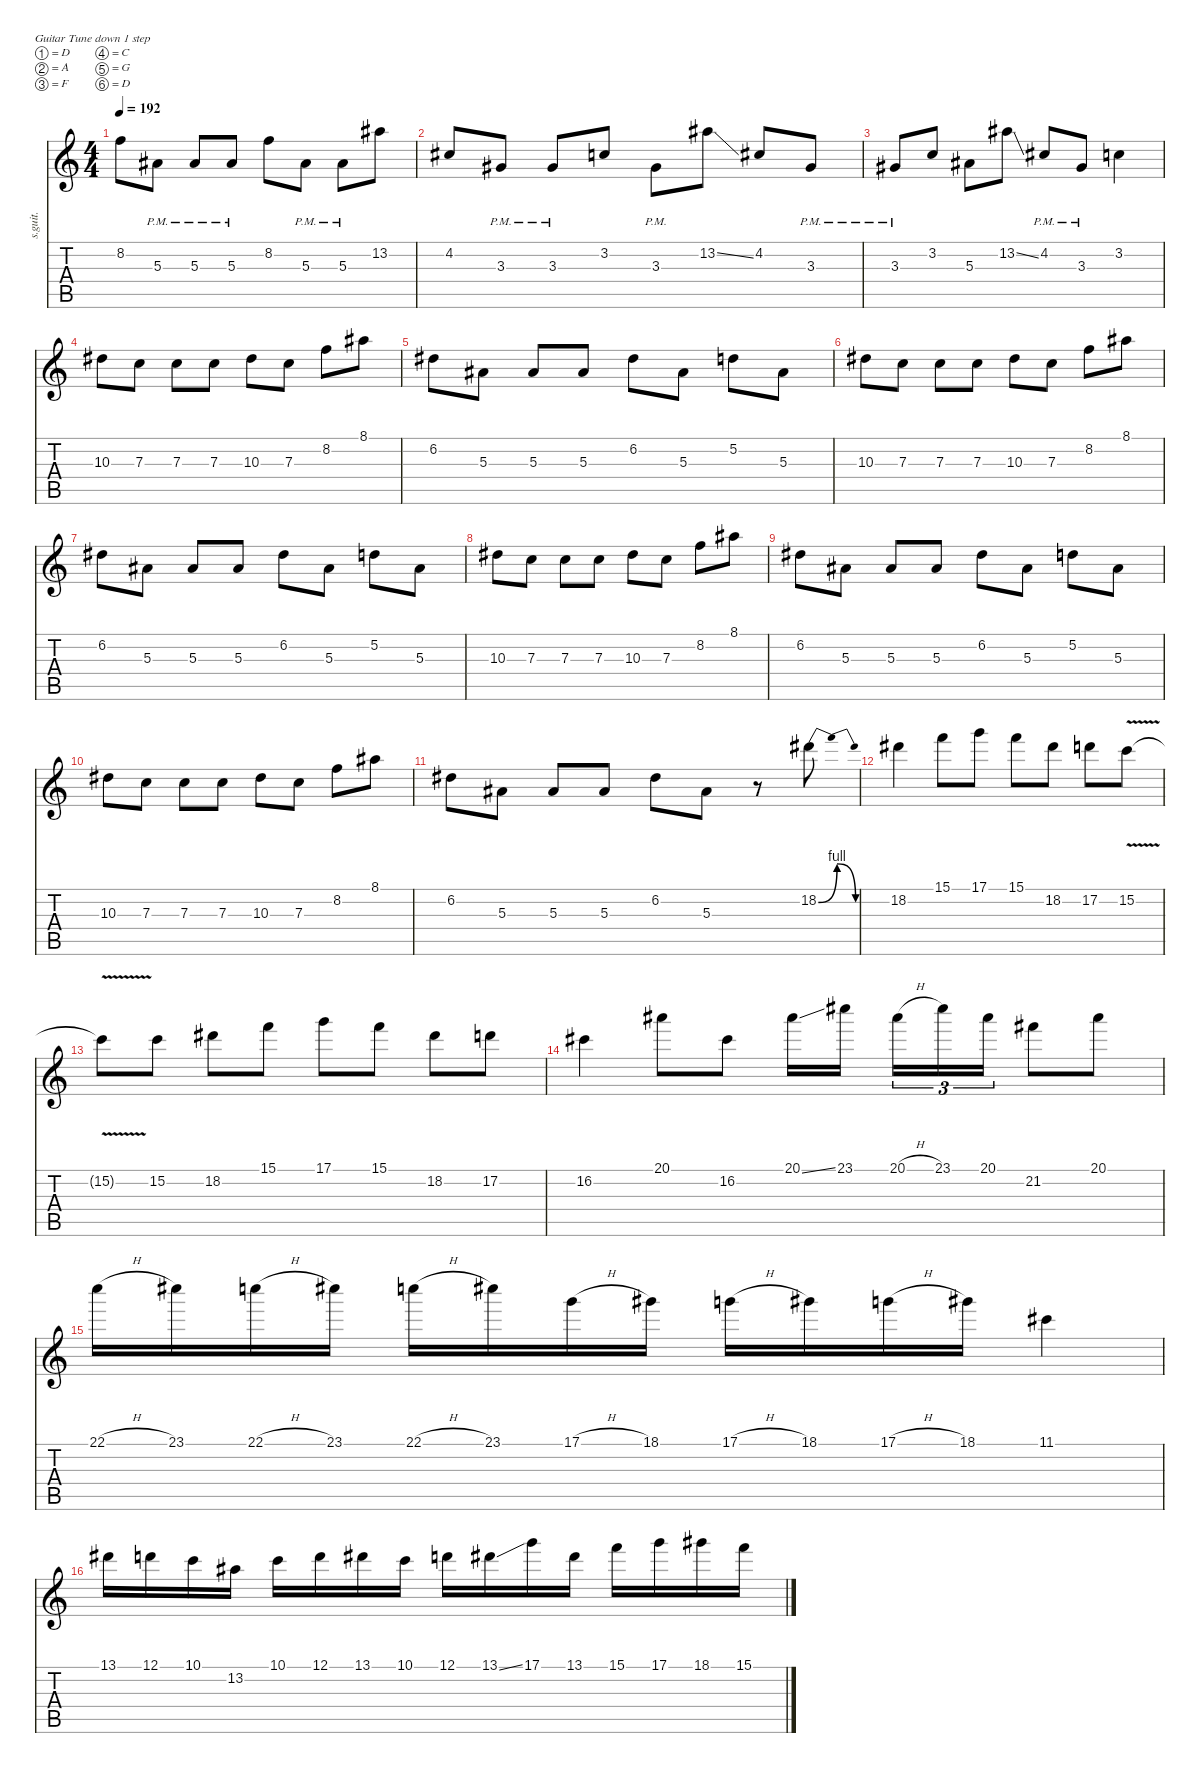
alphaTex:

\defaultSystemsLayout 4
\hideDynamics
\bracketExtendMode nobrackets
\track ("Alexi Laiho" "s.guit.") {instrument distortionguitar}
\staff {score tabs}
\tuning (D4 A3 F3 C3 G2 D2)
\ts (4 4)
\tempo 192
\clef g2
\ks c
8.2.8{lyrics (0 "") lyrics (1 "") lyrics (2 "") lyrics (3 "") lyrics (4 "") dy f} 5.3{pm acc #}.8{lyrics (0 "") lyrics (1 "") lyrics (2 "") lyrics (3 "") lyrics (4 "")} 5.3{pm acc #}.8{lyrics (0 "") lyrics (1 "") lyrics (2 "") lyrics (3 "") lyrics (4 "")} 5.3{pm acc #}.8{lyrics (0 "") lyrics (1 "") lyrics (2 "") lyrics (3 "") lyrics (4 "")} 8.2.8{lyrics (0 "") lyrics (1 "") lyrics (2 "") lyrics (3 "") lyrics (4 "")} 5.3{pm acc #}.8{lyrics (0 "") lyrics (1 "") lyrics (2 "") lyrics (3 "") lyrics (4 "")} 5.3{pm acc #}.8{lyrics (0 "") lyrics (1 "") lyrics (2 "") lyrics (3 "") lyrics (4 "")} 13.2{acc #}.8{lyrics (0 "") lyrics (1 "") lyrics (2 "") lyrics (3 "") lyrics (4 "")} |
4.2{acc #}.8{lyrics (0 "") lyrics (1 "") lyrics (2 "") lyrics (3 "") lyrics (4 "")} 3.3{pm acc #}.8{lyrics (0 "") lyrics (1 "") lyrics (2 "") lyrics (3 "") lyrics (4 "")} 3.3{pm acc #}.8{lyrics (0 "") lyrics (1 "") lyrics (2 "") lyrics (3 "") lyrics (4 "")} 3.2.8{lyrics (0 "") lyrics (1 "") lyrics (2 "") lyrics (3 "") lyrics (4 "")} 3.3{pm acc #}.8{lyrics (0 "") lyrics (1 "") lyrics (2 "") lyrics (3 "") lyrics (4 "")} 13.2{ss acc #}.8{lyrics (0 "") lyrics (1 "") lyrics (2 "") lyrics (3 "") lyrics (4 "")} 4.2{acc #}.8{lyrics (0 "") lyrics (1 "") lyrics (2 "") lyrics (3 "") lyrics (4 "")} 3.3{pm acc #}.8{lyrics (0 "") lyrics (1 "") lyrics (2 "") lyrics (3 "") lyrics (4 "")} |
3.3{pm acc #}.8{lyrics (0 "") lyrics (1 "") lyrics (2 "") lyrics (3 "") lyrics (4 "")} 3.2.8{lyrics (0 "") lyrics (1 "") lyrics (2 "") lyrics (3 "") lyrics (4 "")} 5.3{acc #}.8{lyrics (0 "") lyrics (1 "") lyrics (2 "") lyrics (3 "") lyrics (4 "")} 13.2{ss acc #}.8{lyrics (0 "") lyrics (1 "") lyrics (2 "") lyrics (3 "") lyrics (4 "")} 4.2{pm acc #}.8{lyrics (0 "") lyrics (1 "") lyrics (2 "") lyrics (3 "") lyrics (4 "")} 3.3{pm acc #}.8{lyrics (0 "") lyrics (1 "") lyrics (2 "") lyrics (3 "") lyrics (4 "")} 3.2.4{lyrics (0 "") lyrics (1 "") lyrics (2 "") lyrics (3 "") lyrics (4 "")} |
10.3{acc #}.8{lyrics (0 "") lyrics (1 "") lyrics (2 "") lyrics (3 "") lyrics (4 "")} 7.3.8{lyrics (0 "") lyrics (1 "") lyrics (2 "") lyrics (3 "") lyrics (4 "")} 7.3.8{lyrics (0 "") lyrics (1 "") lyrics (2 "") lyrics (3 "") lyrics (4 "")} 7.3.8{lyrics (0 "") lyrics (1 "") lyrics (2 "") lyrics (3 "") lyrics (4 "")} 10.3{acc #}.8{lyrics (0 "") lyrics (1 "") lyrics (2 "") lyrics (3 "") lyrics (4 "")} 7.3.8{lyrics (0 "") lyrics (1 "") lyrics (2 "") lyrics (3 "") lyrics (4 "")} 8.2.8{lyrics (0 "") lyrics (1 "") lyrics (2 "") lyrics (3 "") lyrics (4 "")} 8.1{acc #}.8{lyrics (0 "") lyrics (1 "") lyrics (2 "") lyrics (3 "") lyrics (4 "")} |
6.2{acc #}.8{lyrics (0 "") lyrics (1 "") lyrics (2 "") lyrics (3 "") lyrics (4 "")} 5.3{acc #}.8{lyrics (0 "") lyrics (1 "") lyrics (2 "") lyrics (3 "") lyrics (4 "")} 5.3{acc #}.8{lyrics (0 "") lyrics (1 "") lyrics (2 "") lyrics (3 "") lyrics (4 "")} 5.3{acc #}.8{lyrics (0 "") lyrics (1 "") lyrics (2 "") lyrics (3 "") lyrics (4 "")} 6.2{acc #}.8{lyrics (0 "") lyrics (1 "") lyrics (2 "") lyrics (3 "") lyrics (4 "")} 5.3{acc #}.8{lyrics (0 "") lyrics (1 "") lyrics (2 "") lyrics (3 "") lyrics (4 "")} 5.2.8{lyrics (0 "") lyrics (1 "") lyrics (2 "") lyrics (3 "") lyrics (4 "")} 5.3{acc #}.8{lyrics (0 "") lyrics (1 "") lyrics (2 "") lyrics (3 "") lyrics (4 "")} |
10.3{acc #}.8{lyrics (0 "") lyrics (1 "") lyrics (2 "") lyrics (3 "") lyrics (4 "")} 7.3.8{lyrics (0 "") lyrics (1 "") lyrics (2 "") lyrics (3 "") lyrics (4 "")} 7.3.8{lyrics (0 "") lyrics (1 "") lyrics (2 "") lyrics (3 "") lyrics (4 "")} 7.3.8{lyrics (0 "") lyrics (1 "") lyrics (2 "") lyrics (3 "") lyrics (4 "")} 10.3{acc #}.8{lyrics (0 "") lyrics (1 "") lyrics (2 "") lyrics (3 "") lyrics (4 "")} 7.3.8{lyrics (0 "") lyrics (1 "") lyrics (2 "") lyrics (3 "") lyrics (4 "")} 8.2.8{lyrics (0 "") lyrics (1 "") lyrics (2 "") lyrics (3 "") lyrics (4 "")} 8.1{acc #}.8{lyrics (0 "") lyrics (1 "") lyrics (2 "") lyrics (3 "") lyrics (4 "")} |
6.2{acc #}.8{lyrics (0 "") lyrics (1 "") lyrics (2 "") lyrics (3 "") lyrics (4 "")} 5.3{acc #}.8{lyrics (0 "") lyrics (1 "") lyrics (2 "") lyrics (3 "") lyrics (4 "")} 5.3{acc #}.8{lyrics (0 "") lyrics (1 "") lyrics (2 "") lyrics (3 "") lyrics (4 "")} 5.3{acc #}.8{lyrics (0 "") lyrics (1 "") lyrics (2 "") lyrics (3 "") lyrics (4 "")} 6.2{acc #}.8{lyrics (0 "") lyrics (1 "") lyrics (2 "") lyrics (3 "") lyrics (4 "")} 5.3{acc #}.8{lyrics (0 "") lyrics (1 "") lyrics (2 "") lyrics (3 "") lyrics (4 "")} 5.2.8{lyrics (0 "") lyrics (1 "") lyrics (2 "") lyrics (3 "") lyrics (4 "")} 5.3{acc #}.8{lyrics (0 "") lyrics (1 "") lyrics (2 "") lyrics (3 "") lyrics (4 "")} |
10.3{acc #}.8{lyrics (0 "") lyrics (1 "") lyrics (2 "") lyrics (3 "") lyrics (4 "")} 7.3.8{lyrics (0 "") lyrics (1 "") lyrics (2 "") lyrics (3 "") lyrics (4 "")} 7.3.8{lyrics (0 "") lyrics (1 "") lyrics (2 "") lyrics (3 "") lyrics (4 "")} 7.3.8{lyrics (0 "") lyrics (1 "") lyrics (2 "") lyrics (3 "") lyrics (4 "")} 10.3{acc #}.8{lyrics (0 "") lyrics (1 "") lyrics (2 "") lyrics (3 "") lyrics (4 "")} 7.3.8{lyrics (0 "") lyrics (1 "") lyrics (2 "") lyrics (3 "") lyrics (4 "")} 8.2.8{lyrics (0 "") lyrics (1 "") lyrics (2 "") lyrics (3 "") lyrics (4 "")} 8.1{acc #}.8{lyrics (0 "") lyrics (1 "") lyrics (2 "") lyrics (3 "") lyrics (4 "")} |
6.2{acc #}.8{lyrics (0 "") lyrics (1 "") lyrics (2 "") lyrics (3 "") lyrics (4 "")} 5.3{acc #}.8{lyrics (0 "") lyrics (1 "") lyrics (2 "") lyrics (3 "") lyrics (4 "")} 5.3{acc #}.8{lyrics (0 "") lyrics (1 "") lyrics (2 "") lyrics (3 "") lyrics (4 "")} 5.3{acc #}.8{lyrics (0 "") lyrics (1 "") lyrics (2 "") lyrics (3 "") lyrics (4 "")} 6.2{acc #}.8{lyrics (0 "") lyrics (1 "") lyrics (2 "") lyrics (3 "") lyrics (4 "")} 5.3{acc #}.8{lyrics (0 "") lyrics (1 "") lyrics (2 "") lyrics (3 "") lyrics (4 "")} 5.2.8{lyrics (0 "") lyrics (1 "") lyrics (2 "") lyrics (3 "") lyrics (4 "")} 5.3{acc #}.8{lyrics (0 "") lyrics (1 "") lyrics (2 "") lyrics (3 "") lyrics (4 "")} |
10.3{acc #}.8{lyrics (0 "") lyrics (1 "") lyrics (2 "") lyrics (3 "") lyrics (4 "")} 7.3.8{lyrics (0 "") lyrics (1 "") lyrics (2 "") lyrics (3 "") lyrics (4 "")} 7.3.8{lyrics (0 "") lyrics (1 "") lyrics (2 "") lyrics (3 "") lyrics (4 "")} 7.3.8{lyrics (0 "") lyrics (1 "") lyrics (2 "") lyrics (3 "") lyrics (4 "")} 10.3{acc #}.8{lyrics (0 "") lyrics (1 "") lyrics (2 "") lyrics (3 "") lyrics (4 "")} 7.3.8{lyrics (0 "") lyrics (1 "") lyrics (2 "") lyrics (3 "") lyrics (4 "")} 8.2.8{lyrics (0 "") lyrics (1 "") lyrics (2 "") lyrics (3 "") lyrics (4 "")} 8.1{acc #}.8{lyrics (0 "") lyrics (1 "") lyrics (2 "") lyrics (3 "") lyrics (4 "")} |
6.2{acc #}.8{lyrics (0 "") lyrics (1 "") lyrics (2 "") lyrics (3 "") lyrics (4 "")} 5.3{acc #}.8{lyrics (0 "") lyrics (1 "") lyrics (2 "") lyrics (3 "") lyrics (4 "")} 5.3{acc #}.8{lyrics (0 "") lyrics (1 "") lyrics (2 "") lyrics (3 "") lyrics (4 "")} 5.3{acc #}.8{lyrics (0 "") lyrics (1 "") lyrics (2 "") lyrics (3 "") lyrics (4 "")} 6.2{acc #}.8{lyrics (0 "") lyrics (1 "") lyrics (2 "") lyrics (3 "") lyrics (4 "")} 5.3{acc #}.8{lyrics (0 "") lyrics (1 "") lyrics (2 "") lyrics (3 "") lyrics (4 "")} r.8 18.2{be (bendrelease 0 0 30 4 30 4 60 0) acc #}.8{lyrics (0 "") lyrics (1 "") lyrics (2 "") lyrics (3 "") lyrics (4 "")} |
18.2{acc #}.4{lyrics (0 "") lyrics (1 "") lyrics (2 "") lyrics (3 "") lyrics (4 "")} 15.1.8{lyrics (0 "") lyrics (1 "") lyrics (2 "") lyrics (3 "") lyrics (4 "")} 17.1.8{lyrics (0 "") lyrics (1 "") lyrics (2 "") lyrics (3 "") lyrics (4 "")} 15.1.8{lyrics (0 "") lyrics (1 "") lyrics (2 "") lyrics (3 "") lyrics (4 "")} 18.2{acc #}.8{lyrics (0 "") lyrics (1 "") lyrics (2 "") lyrics (3 "") lyrics (4 "")} 17.2.8{lyrics (0 "") lyrics (1 "") lyrics (2 "") lyrics (3 "") lyrics (4 "")} 15.2{v}.8{lyrics (0 "") lyrics (1 "") lyrics (2 "") lyrics (3 "") lyrics (4 "")} |
15.2{t}.8{lyrics (0 "") lyrics (1 "") lyrics (2 "") lyrics (3 "") lyrics (4 "")} 15.2.8{lyrics (0 "") lyrics (1 "") lyrics (2 "") lyrics (3 "") lyrics (4 "")} 18.2{acc #}.8{lyrics (0 "") lyrics (1 "") lyrics (2 "") lyrics (3 "") lyrics (4 "")} 15.1.8{lyrics (0 "") lyrics (1 "") lyrics (2 "") lyrics (3 "") lyrics (4 "")} 17.1.8{lyrics (0 "") lyrics (1 "") lyrics (2 "") lyrics (3 "") lyrics (4 "")} 15.1.8{lyrics (0 "") lyrics (1 "") lyrics (2 "") lyrics (3 "") lyrics (4 "")} 18.2{acc #}.8{lyrics (0 "") lyrics (1 "") lyrics (2 "") lyrics (3 "") lyrics (4 "")} 17.2.8{lyrics (0 "") lyrics (1 "") lyrics (2 "") lyrics (3 "") lyrics (4 "")} |
16.2{acc #}.4{lyrics (0 "") lyrics (1 "") lyrics (2 "") lyrics (3 "") lyrics (4 "")} 20.1{acc #}.8{lyrics (0 "") lyrics (1 "") lyrics (2 "") lyrics (3 "") lyrics (4 "")} 16.2{acc #}.8{lyrics (0 "") lyrics (1 "") lyrics (2 "") lyrics (3 "") lyrics (4 "")} 20.1{ss acc #}.16{lyrics (0 "") lyrics (1 "") lyrics (2 "") lyrics (3 "") lyrics (4 "")} 23.1{acc #}.16{lyrics (0 "") lyrics (1 "") lyrics (2 "") lyrics (3 "") lyrics (4 "")} 20.1{h acc #}.16{tu (3 2) lyrics (0 "") lyrics (1 "") lyrics (2 "") lyrics (3 "") lyrics (4 "")} 23.1{acc #}.16{tu (3 2) lyrics (0 "") lyrics (1 "") lyrics (2 "") lyrics (3 "") lyrics (4 "")} 20.1{acc #}.16{tu (3 2) lyrics (0 "") lyrics (1 "") lyrics (2 "") lyrics (3 "") lyrics (4 "")} 21.2{acc #}.8{lyrics (0 "") lyrics (1 "") lyrics (2 "") lyrics (3 "") lyrics (4 "")} 20.1{acc #}.8{lyrics (0 "") lyrics (1 "") lyrics (2 "") lyrics (3 "") lyrics (4 "")} |
22.1{h}.16{lyrics (0 "") lyrics (1 "") lyrics (2 "") lyrics (3 "") lyrics (4 "")} 23.1{acc #}.16{lyrics (0 "") lyrics (1 "") lyrics (2 "") lyrics (3 "") lyrics (4 "")} 22.1{h}.16{lyrics (0 "") lyrics (1 "") lyrics (2 "") lyrics (3 "") lyrics (4 "")} 23.1{acc #}.16{lyrics (0 "") lyrics (1 "") lyrics (2 "") lyrics (3 "") lyrics (4 "")} 22.1{h}.16{lyrics (0 "") lyrics (1 "") lyrics (2 "") lyrics (3 "") lyrics (4 "")} 23.1{acc #}.16{lyrics (0 "") lyrics (1 "") lyrics (2 "") lyrics (3 "") lyrics (4 "")} 17.1{h}.16{lyrics (0 "") lyrics (1 "") lyrics (2 "") lyrics (3 "") lyrics (4 "")} 18.1{acc #}.16{lyrics (0 "") lyrics (1 "") lyrics (2 "") lyrics (3 "") lyrics (4 "")} 17.1{h}.16{lyrics (0 "") lyrics (1 "") lyrics (2 "") lyrics (3 "") lyrics (4 "")} 18.1{acc #}.16{lyrics (0 "") lyrics (1 "") lyrics (2 "") lyrics (3 "") lyrics (4 "")} 17.1{h}.16{lyrics (0 "") lyrics (1 "") lyrics (2 "") lyrics (3 "") lyrics (4 "")} 18.1{acc #}.16{lyrics (0 "") lyrics (1 "") lyrics (2 "") lyrics (3 "") lyrics (4 "")} 11.1{acc #}.4{lyrics (0 "") lyrics (1 "") lyrics (2 "") lyrics (3 "") lyrics (4 "")} |
13.1{acc #}.16{lyrics (0 "") lyrics (1 "") lyrics (2 "") lyrics (3 "") lyrics (4 "")} 12.1.16{lyrics (0 "") lyrics (1 "") lyrics (2 "") lyrics (3 "") lyrics (4 "")} 10.1.16{lyrics (0 "") lyrics (1 "") lyrics (2 "") lyrics (3 "") lyrics (4 "")} 13.2{acc #}.16{lyrics (0 "") lyrics (1 "") lyrics (2 "") lyrics (3 "") lyrics (4 "")} 10.1.16{lyrics (0 "") lyrics (1 "") lyrics (2 "") lyrics (3 "") lyrics (4 "")} 12.1.16{lyrics (0 "") lyrics (1 "") lyrics (2 "") lyrics (3 "") lyrics (4 "")} 13.1{acc #}.16{lyrics (0 "") lyrics (1 "") lyrics (2 "") lyrics (3 "") lyrics (4 "")} 10.1.16{lyrics (0 "") lyrics (1 "") lyrics (2 "") lyrics (3 "") lyrics (4 "")} 12.1.16{lyrics (0 "") lyrics (1 "") lyrics (2 "") lyrics (3 "") lyrics (4 "")} 13.1{ss acc #}.16{lyrics (0 "") lyrics (1 "") lyrics (2 "") lyrics (3 "") lyrics (4 "")} 17.1.16{lyrics (0 "") lyrics (1 "") lyrics (2 "") lyrics (3 "") lyrics (4 "")} 13.1{acc #}.16{lyrics (0 "") lyrics (1 "") lyrics (2 "") lyrics (3 "") lyrics (4 "")} 15.1.16{lyrics (0 "") lyrics (1 "") lyrics (2 "") lyrics (3 "") lyrics (4 "")} 17.1.16{lyrics (0 "") lyrics (1 "") lyrics (2 "") lyrics (3 "") lyrics (4 "")} 18.1{acc #}.16{lyrics (0 "") lyrics (1 "") lyrics (2 "") lyrics (3 "") lyrics (4 "")} 15.1.16{lyrics (0 "") lyrics (1 "") lyrics (2 "") lyrics (3 "") lyrics (4 "")}
